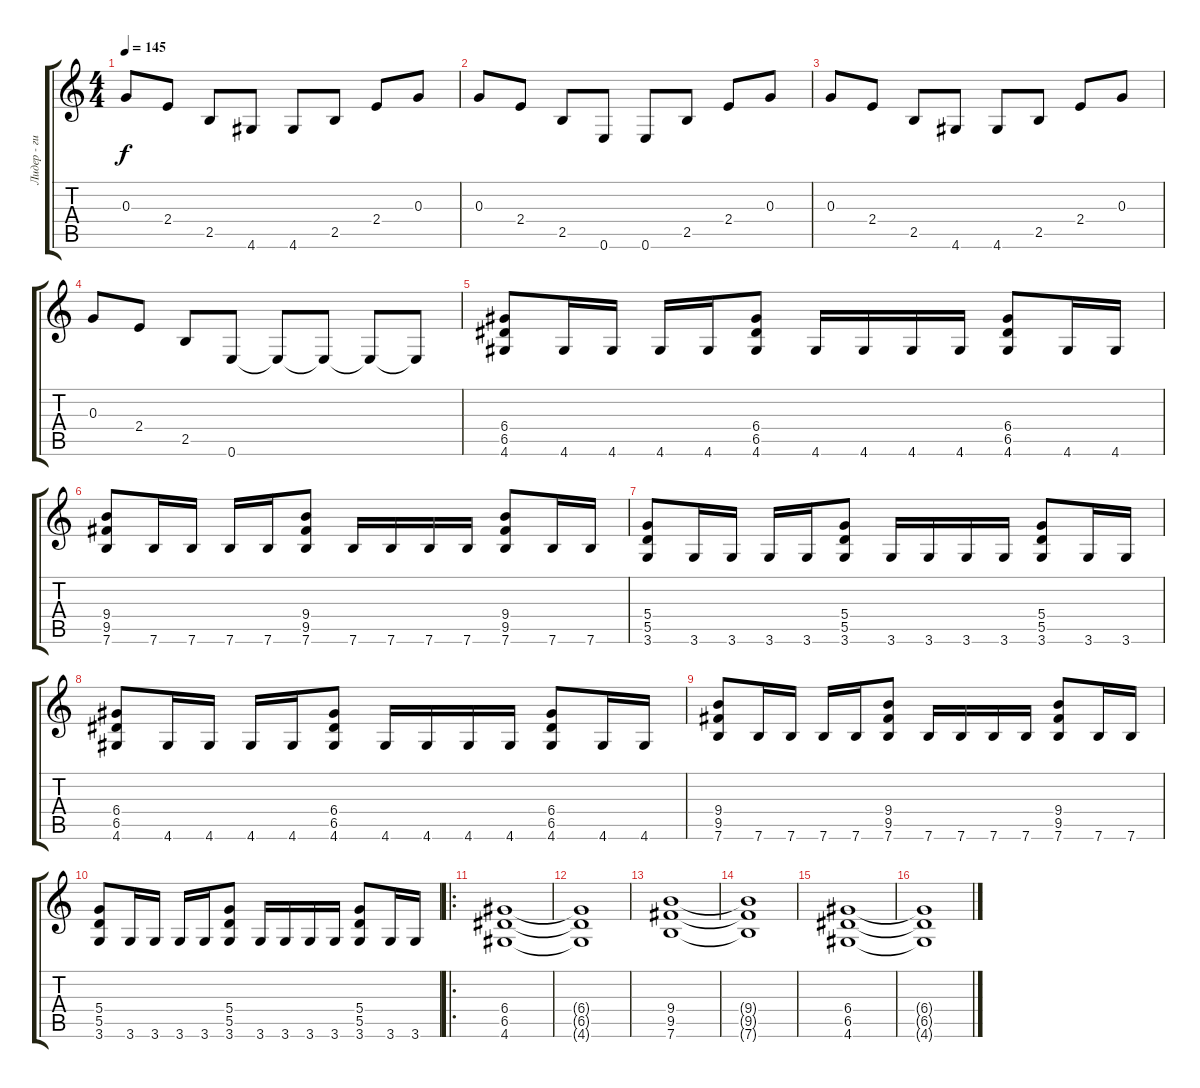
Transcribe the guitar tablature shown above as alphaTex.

\track ("Лидер - гитара" "Лидер - ги") {instrument distortionguitar}
\staff {score tabs}
\tuning (E4 B3 G3 D3 A2 E2) {hide}
\ts (4 4)
\tempo 145
\clef g2
\ks c
0.3.8{dy f} 2.4.8 2.5.8 4.6.8 4.6.8 2.5.8 2.4.8 0.3.8 |
0.3.8 2.4.8 2.5.8 0.6.8 0.6.8 2.5.8 2.4.8 0.3.8 |
0.3.8 2.4.8 2.5.8 4.6.8 4.6.8 2.5.8 2.4.8 0.3.8 |
0.3.8 2.4.8 2.5.8 0.6.8 0.6{t}.8 0.6{t}.8 0.6{t}.8 0.6{t}.8 |
(6.4 6.5 4.6).8 4.6.16 4.6.16 4.6.16 4.6.16 (6.4 6.5 4.6).8 4.6.16 4.6.16 4.6.16 4.6.16 (6.4 6.5 4.6).8 4.6.16 4.6.16 |
(9.4 9.5 7.6).8 7.6.16 7.6.16 7.6.16 7.6.16 (9.4 9.5 7.6).8 7.6.16 7.6.16 7.6.16 7.6.16 (9.4 9.5 7.6).8 7.6.16 7.6.16 |
(5.4 5.5 3.6).8 3.6.16 3.6.16 3.6.16 3.6.16 (5.4 5.5 3.6).8 3.6.16 3.6.16 3.6.16 3.6.16 (5.4 5.5 3.6).8 3.6.16 3.6.16 |
(6.4 6.5 4.6).8 4.6.16 4.6.16 4.6.16 4.6.16 (6.4 6.5 4.6).8 4.6.16 4.6.16 4.6.16 4.6.16 (6.4 6.5 4.6).8 4.6.16 4.6.16 |
(9.4 9.5 7.6).8 7.6.16 7.6.16 7.6.16 7.6.16 (9.4 9.5 7.6).8 7.6.16 7.6.16 7.6.16 7.6.16 (9.4 9.5 7.6).8 7.6.16 7.6.16 |
(5.4 5.5 3.6).8 3.6.16 3.6.16 3.6.16 3.6.16 (5.4 5.5 3.6).8 3.6.16 3.6.16 3.6.16 3.6.16 (5.4 5.5 3.6).8 3.6.16 3.6.16 |
\ro
(6.4 6.5 4.6).1 |
(6.4{t} 6.5{t} 4.6{t}).1 |
(9.4 9.5 7.6).1 |
(9.4{t} 9.5{t} 7.6{t}).1 |
(6.4 6.5 4.6).1 |
(6.4{t} 6.5{t} 4.6{t}).1
